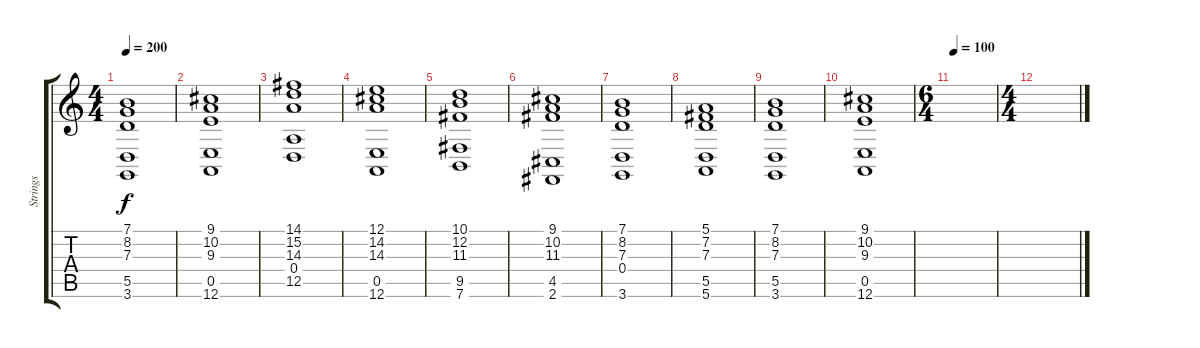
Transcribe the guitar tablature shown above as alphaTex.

\track ("Strings" "Strings") {instrument violin}
\staff {score tabs}
\tuning (E4 B3 G3 D3 A2 E2) {hide}
\ts (4 4)
\tempo 200
\clef g2
\ks c
(7.1 8.2 7.3 5.5 3.6).1{dy f} |
(9.1 10.2 9.3 0.5 12.6).1 |
(14.1 15.2 14.3 0.4 12.5).1 |
(12.1 14.2 14.3 0.5 12.6).1 |
(10.1 12.2 11.3 9.5 7.6).1 |
(9.1 10.2 11.3 4.5 2.6).1 |
(7.1 8.2 7.3 0.4 3.6).1 |
(5.1 7.2 7.3 5.5 5.6).1 |
(7.1 8.2 7.3 5.5 3.6).1 |
(9.1 10.2 9.3 0.5 12.6).1 |
\ts (6 4)
\tempo 100
|
\ts (4 4)
